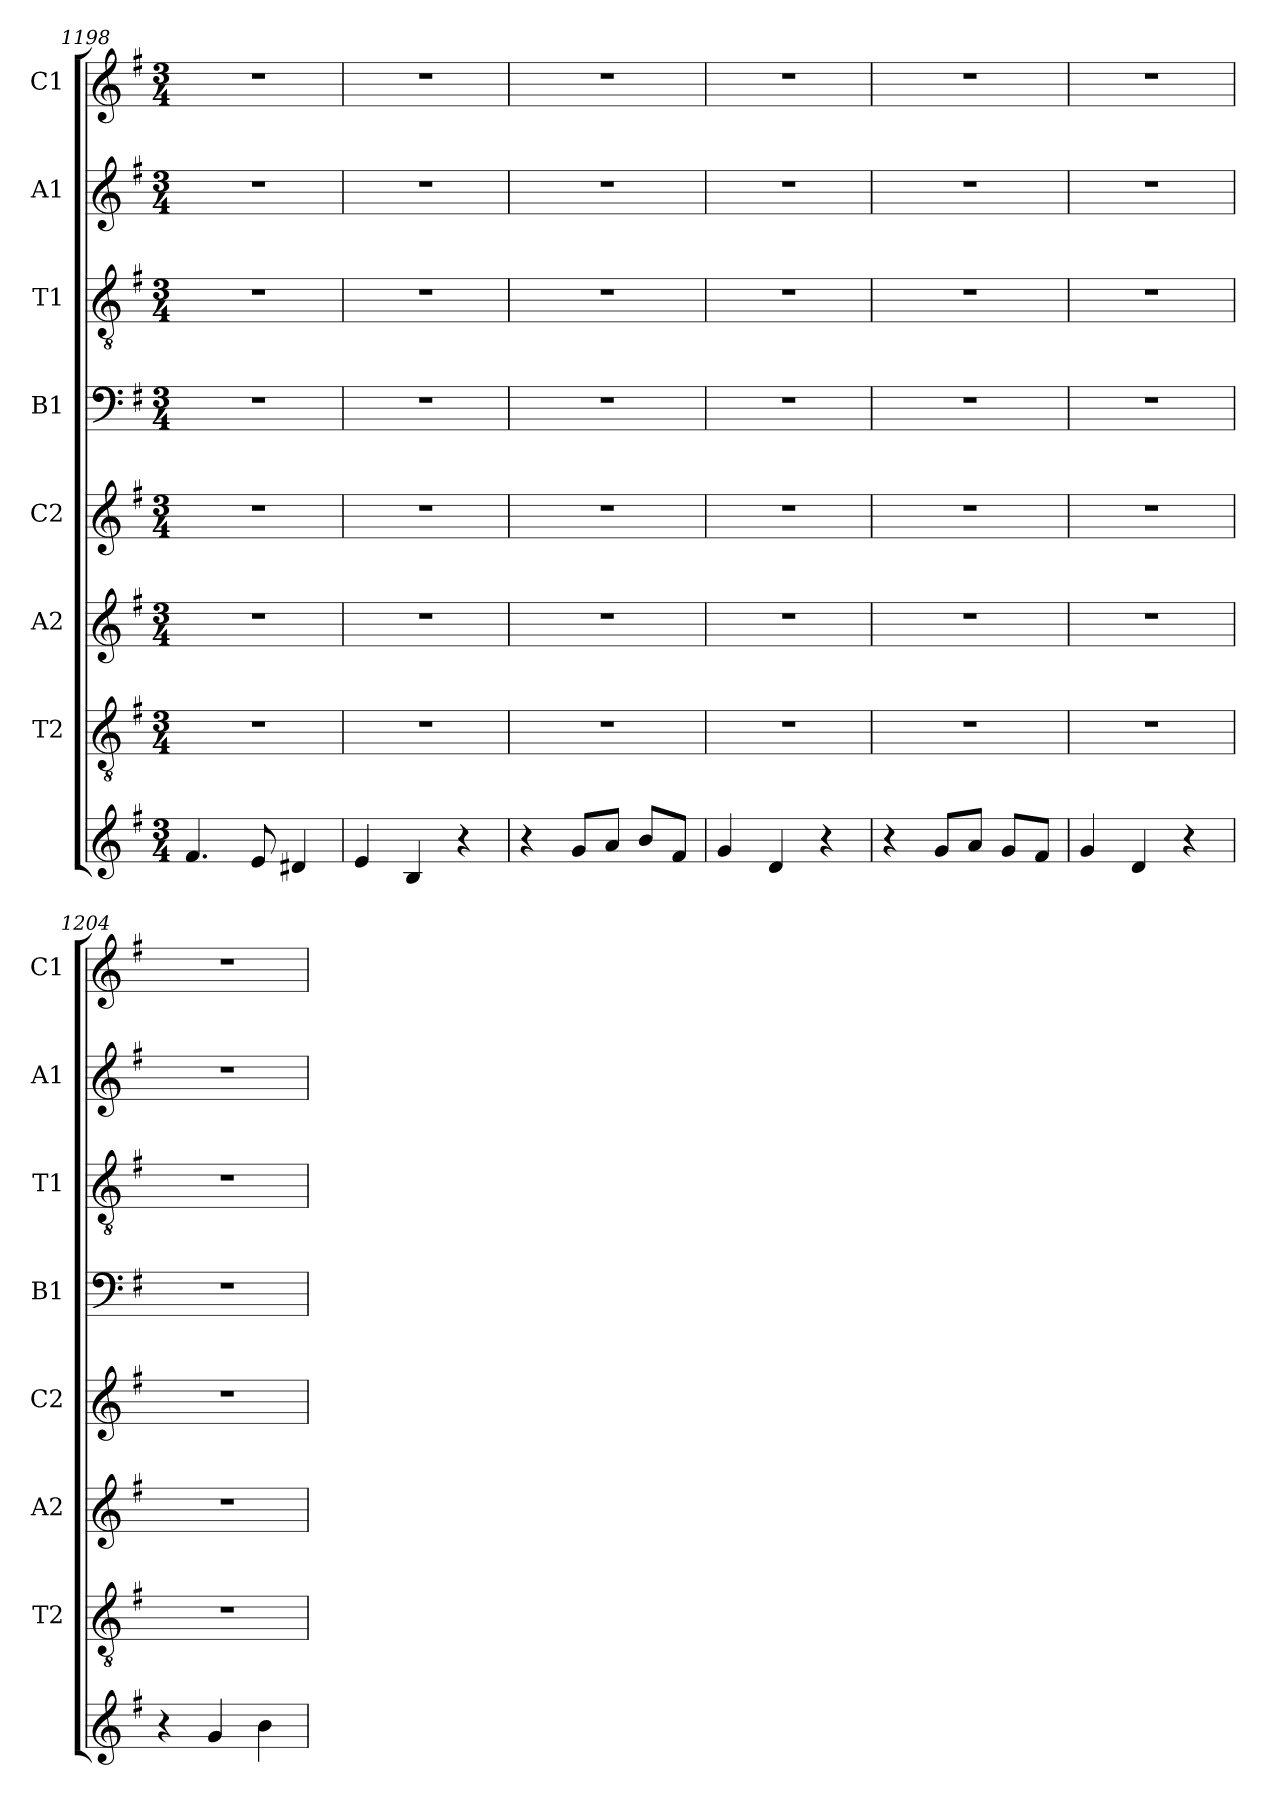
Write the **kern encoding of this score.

**kern	**kern	**kern	**kern	**kern	**kern	**kern	**kern
*part8	*part7	*part6	*part5	*part4	*part3	*part2	*part1
*staff8	*staff7	*staff6	*staff5	*staff4	*staff3	*staff2	*staff1
*	*I"T2	*I"A2	*I"C2	*I"B1	*I"T1	*I"A1	*I"C1
*	*I'T2	*I'A2	*I'C2	*I'B1	*I'T1	*I'A1	*I'C1
*clefG2	*clefGv2	*clefG2	*clefG2	*clefF4	*clefGv2	*clefG2	*clefG2
*k[f#]	*k[f#]	*k[f#]	*k[f#]	*k[f#]	*k[f#]	*k[f#]	*k[f#]
*G:	*G:	*G:	*G:	*G:	*G:	*G:	*G:
*M3/4	*M3/4	*M3/4	*M3/4	*M3/4	*M3/4	*M3/4	*M3/4
=1198	=1198	=1198	=1198	=1198	=1198	=1198	=1198
4.f#/	2.r	2.r	2.r	2.r	2.r	2.r	2.r
8e/	.	.	.	.	.	.	.
4d#X/	.	.	.	.	.	.	.
=1199	=1199	=1199	=1199	=1199	=1199	=1199	=1199
4e/	2.r	2.r	2.r	2.r	2.r	2.r	2.r
4B/	.	.	.	.	.	.	.
4r	.	.	.	.	.	.	.
=1200	=1200	=1200	=1200	=1200	=1200	=1200	=1200
4r	2.r	2.r	2.r	2.r	2.r	2.r	2.r
8g/L	.	.	.	.	.	.	.
8a/J	.	.	.	.	.	.	.
8b/L	.	.	.	.	.	.	.
8f#/J	.	.	.	.	.	.	.
!!LO:LB:g=z
=1201	=1201	=1201	=1201	=1201	=1201	=1201	=1201
4g/	2.r	2.r	2.r	2.r	2.r	2.r	2.r
4d/	.	.	.	.	.	.	.
4r	.	.	.	.	.	.	.
=1202	=1202	=1202	=1202	=1202	=1202	=1202	=1202
4r	2.r	2.r	2.r	2.r	2.r	2.r	2.r
8g/L	.	.	.	.	.	.	.
8a/J	.	.	.	.	.	.	.
8g/L	.	.	.	.	.	.	.
8f#/J	.	.	.	.	.	.	.
=1203	=1203	=1203	=1203	=1203	=1203	=1203	=1203
4g/	2.r	2.r	2.r	2.r	2.r	2.r	2.r
4d/	.	.	.	.	.	.	.
4r	.	.	.	.	.	.	.
=1204	=1204	=1204	=1204	=1204	=1204	=1204	=1204
4r	2.r	2.r	2.r	2.r	2.r	2.r	2.r
4g/	.	.	.	.	.	.	.
4b\	.	.	.	.	.	.	.
=	=	=	=	=	=	=	=
*-	*-	*-	*-	*-	*-	*-	*-
